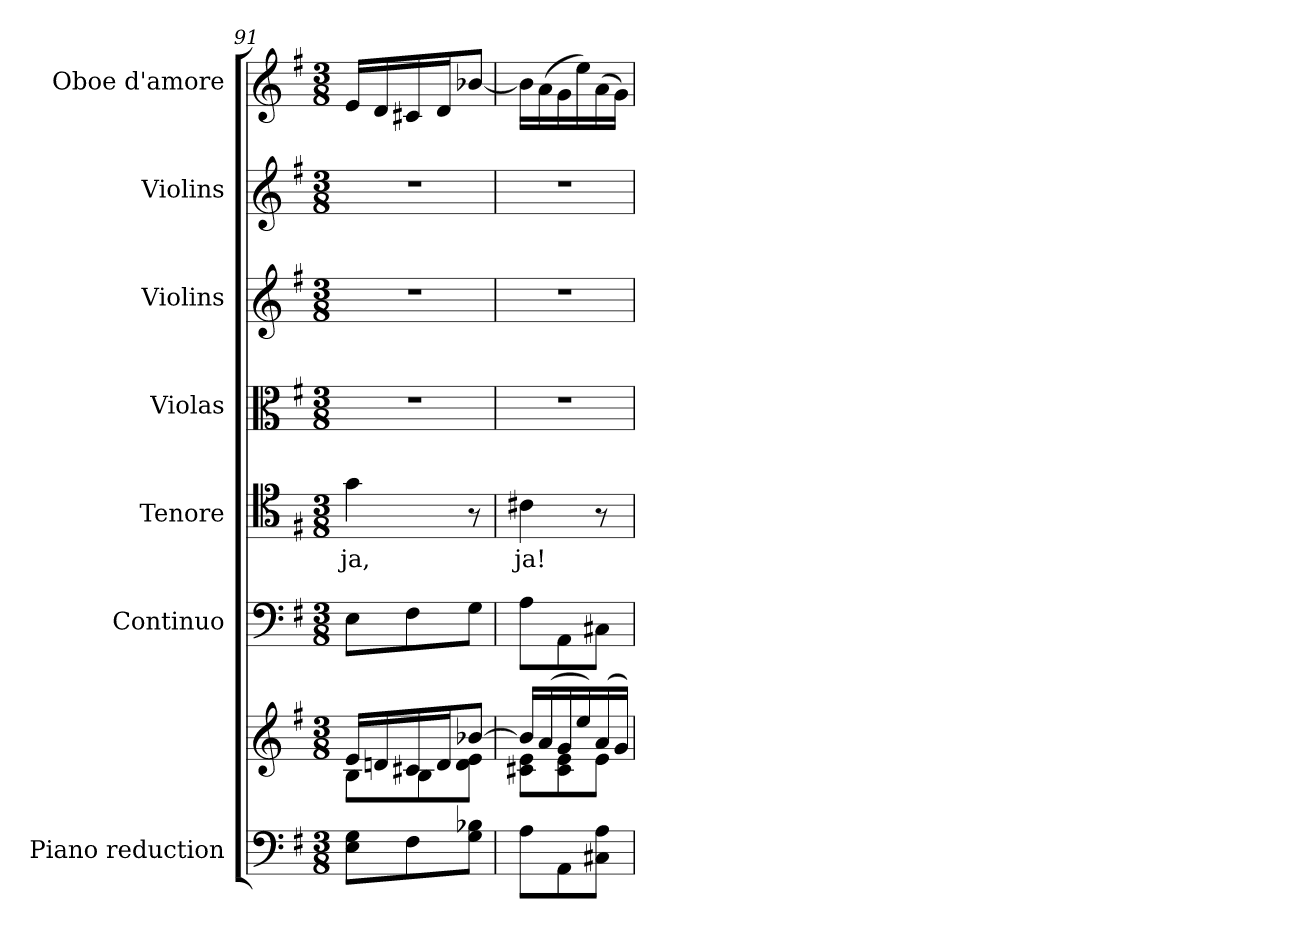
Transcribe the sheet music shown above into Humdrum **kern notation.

**kern	**kern	**kern	**kern	**text	**kern	**kern	**kern	**kern
*part7	*part7	*part6	*part5	*part5	*part4	*part3	*part2	*part1
*staff8	*staff7	*staff6	*staff5	*staff5	*staff4	*staff3	*staff2	*staff1
*I"Piano reduction	*	*I"Continuo	*I"Tenore	*	*I"Violas	*I"Violins	*I"Violins	*I"Oboe d'amore
*I'Pno	*	*	*	*	*	*	*	*I'Ob
!!LO:LB:g=z
*clefF4	*clefG2	*clefF4	*clefC4	*	*clefC3	*clefG2	*clefG2	*clefG2
*k[f#]	*k[f#]	*k[f#]	*k[f#]	*	*k[f#]	*k[f#]	*k[f#]	*k[f#]
*M3/8	*M3/8	*M3/8	*M3/8	*	*M3/8	*M3/8	*M3/8	*M3/8
=91	=91	=91	=91	=91	=91	=91	=91	=91
*	*^	*	*	*	*	*	*	*
!	!	!	!	!	!LO:LY:b	!	!	!	!
8E\ 8G\L	16e/LL	8B\L	8E\L	4g\	ja,	4.r	4.r	4.r	16e/LL
.	16dn/	.	.	.	.	.	.	.	16d/
8F#\	16c#X/	8B\	8F#\	.	.	.	.	.	16c#X/
.	16d/J	.	.	.	.	.	.	.	16d/J
8G\ 8B-X\J	[8b-X/J	8d\ 8e\J	8G\J	8r	.	.	.	.	[8b-X/J
=92	=92	=92	=92	=92	=92	=92	=92	=92	=92
!	!	!	!	!	!LO:LY:b	!	!	!	!
8A\L	16b-/LL]	8c#X\ 8e\L	8A\L	4c#X\	ja!	4.r	4.r	4.r	16b-\LL]
.	(16a/	.	.	.	.	.	.	.	(16a\
8AA\	16g/	8c#\ 8e\	8AA\	.	.	.	.	.	16g\
.	16ee/)	.	.	.	.	.	.	.	16ee\)
8C#X\ 8A\J	(16a/	8e\J	8C#X\J	8r	.	.	.	.	(16a\
.	16g/JJ)	.	.	.	.	.	.	.	16g\JJ)
*	*v	*v	*	*	*	*	*	*	*
=	=	=	=	=	=	=	=	=
*-	*-	*-	*-	*-	*-	*-	*-	*-
